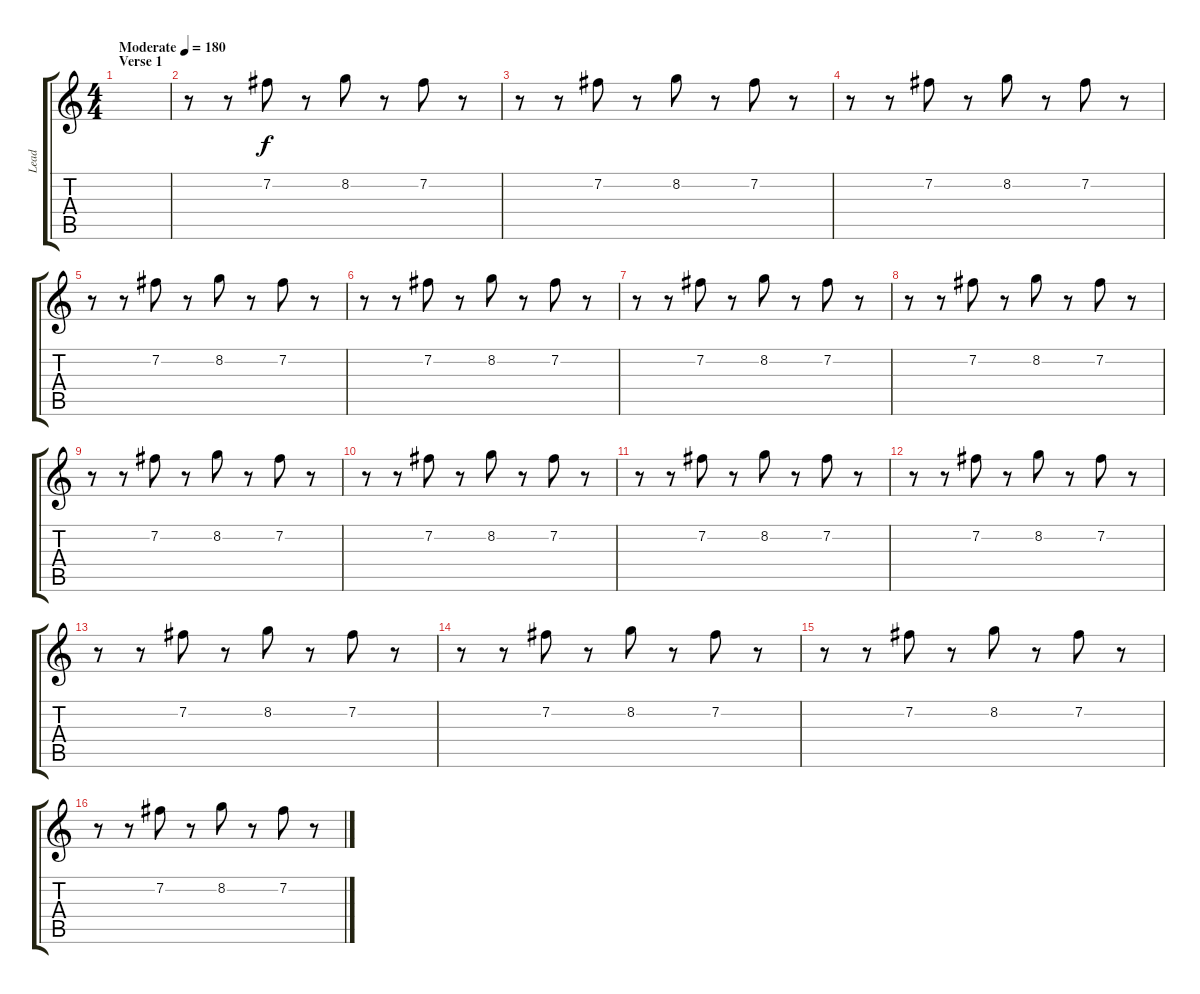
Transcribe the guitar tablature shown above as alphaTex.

\track ("Lead" "Lead") {instrument overdrivenguitar}
\staff {score tabs}
\tuning (E4 B3 G3 D3 A2 D2) {hide}
\ts (4 4)
\section ("" "Verse 1")
\tempo (180 "Moderate")
\clef g2
\ks c
|
r.8 r.8 7.2.8 r.8 8.2.8 r.8 7.2.8 r.8 |
r.8 r.8 7.2.8 r.8 8.2.8 r.8 7.2.8 r.8 |
r.8 r.8 7.2.8 r.8 8.2.8 r.8 7.2.8 r.8 |
r.8 r.8 7.2.8 r.8 8.2.8 r.8 7.2.8 r.8 |
r.8 r.8 7.2.8 r.8 8.2.8 r.8 7.2.8 r.8 |
r.8 r.8 7.2.8 r.8 8.2.8 r.8 7.2.8 r.8 |
r.8 r.8 7.2.8 r.8 8.2.8 r.8 7.2.8 r.8 |
r.8 r.8 7.2.8 r.8 8.2.8 r.8 7.2.8 r.8 |
r.8 r.8 7.2.8 r.8 8.2.8 r.8 7.2.8 r.8 |
r.8 r.8 7.2.8 r.8 8.2.8 r.8 7.2.8 r.8 |
r.8 r.8 7.2.8 r.8 8.2.8 r.8 7.2.8 r.8 |
r.8 r.8 7.2.8 r.8 8.2.8 r.8 7.2.8 r.8 |
r.8 r.8 7.2.8 r.8 8.2.8 r.8 7.2.8 r.8 |
r.8 r.8 7.2.8 r.8 8.2.8 r.8 7.2.8 r.8 |
r.8 r.8 7.2.8 r.8 8.2.8 r.8 7.2.8 r.8
